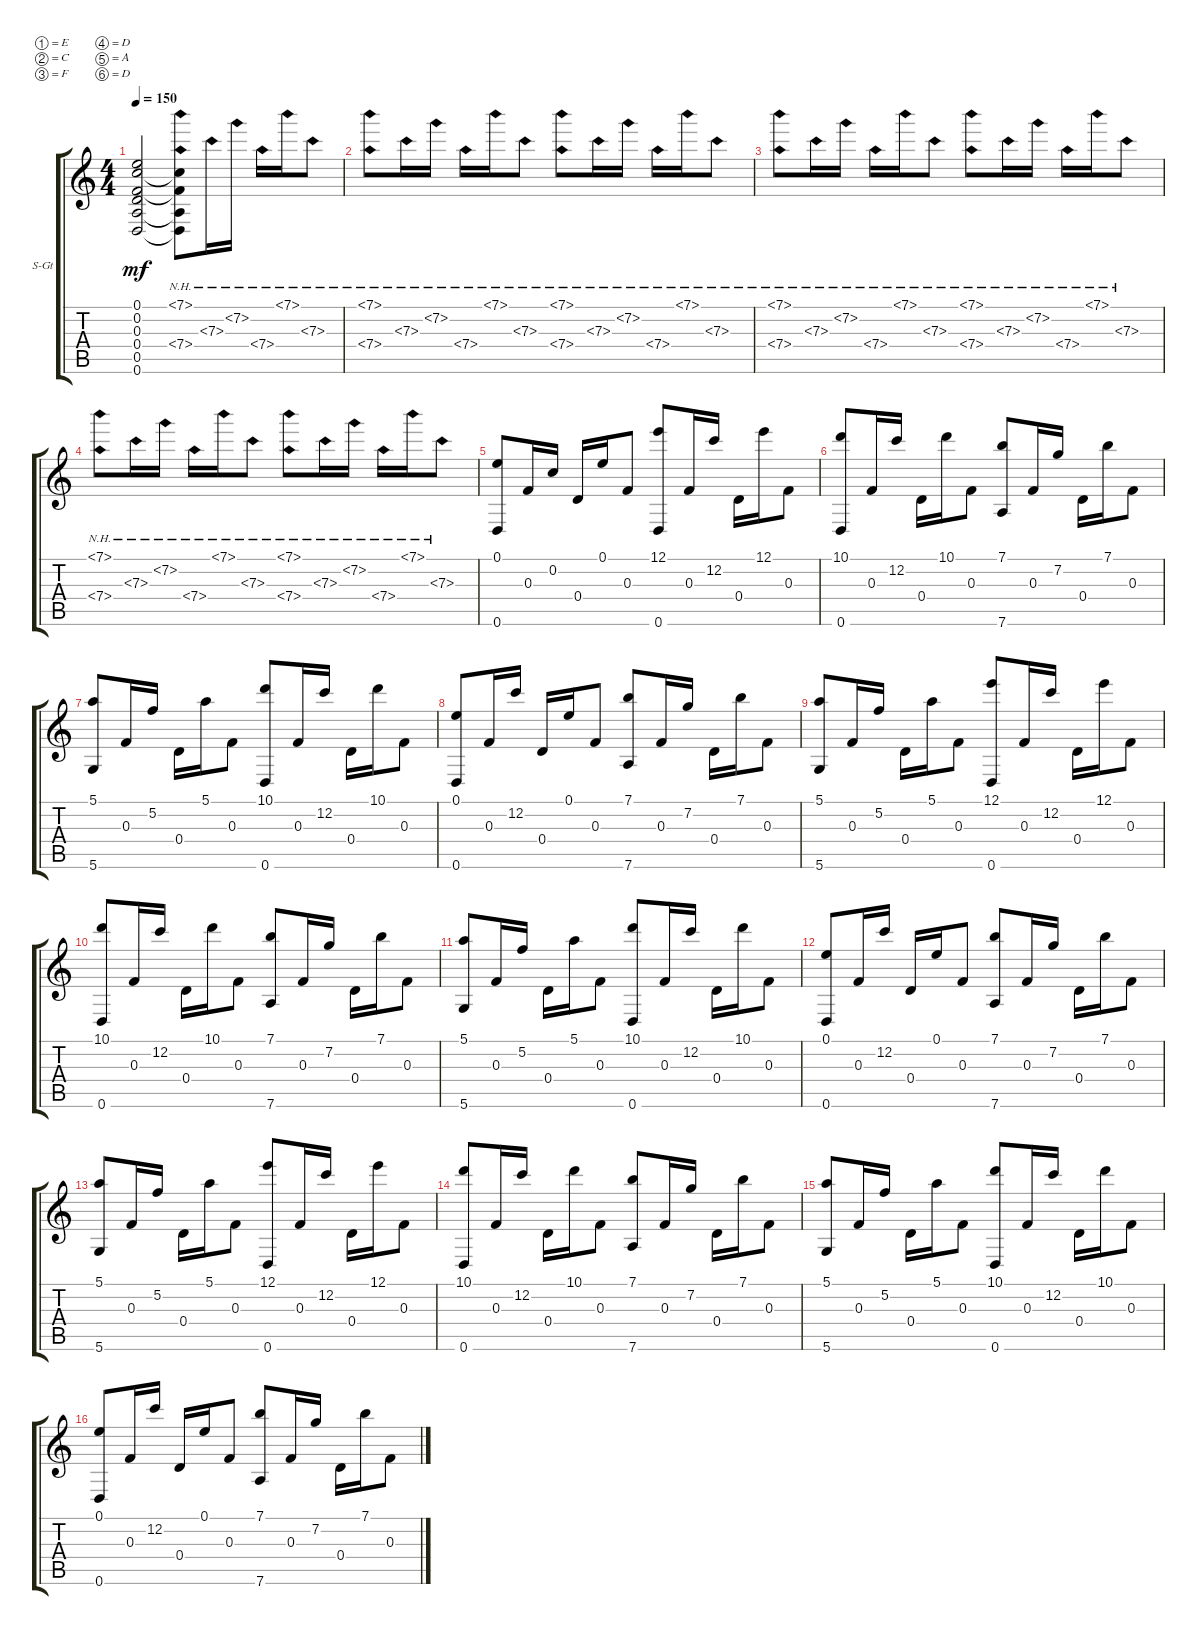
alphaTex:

\bracketExtendMode groupsimilarinstruments
\firstSystemTrackNameOrientation horizontal
\otherSystemsTrackNameOrientation horizontal
\track ("Piste 1" "S-Gt") {instrument acousticguitarsteel}
\staff {score tabs}
\tuning (E4 C4 F3 D3 A2 D2)
\ts (4 4)
\tempo 150
\clef g2
\ks c
(0.1{t} 0.2{t} 0.3{t} 0.4{t} 0.5{t} 0.6{t}).2{dy mf} (7.1{nh} 0.2{t} 0.3{t} 7.4{nh} 0.5{t} 0.6{t}).8 7.3{nh}.16 7.2{nh}.16 7.4{nh}.16 7.1{nh}.16 7.3{nh}.8 |
(7.1{nh} 7.4{nh}).8 7.3{nh}.16 7.2{nh}.16 7.4{nh}.16 7.1{nh}.16 7.3{nh}.8 (7.1{nh} 7.4{nh}).8 7.3{nh}.16 7.2{nh}.16 7.4{nh}.16 7.1{nh}.16 7.3{nh}.8 |
(7.1{nh} 7.4{nh}).8 7.3{nh}.16 7.2{nh}.16 7.4{nh}.16 7.1{nh}.16 7.3{nh}.8 (7.1{nh} 7.4{nh}).8 7.3{nh}.16 7.2{nh}.16 7.4{nh}.16 7.1{nh}.16 7.3{nh}.8 |
(7.1{nh} 7.4{nh}).8 7.3{nh}.16 7.2{nh}.16 7.4{nh}.16 7.1{nh}.16 7.3{nh}.8 (7.1{nh} 7.4{nh}).8 7.3{nh}.16 7.2{nh}.16 7.4{nh}.16 7.1{nh}.16 7.3{nh}.8 |
(0.1 0.6).8 0.3.16 0.2.16 0.4.16 0.1.16 0.3.8 (12.1 0.6).8 0.3.16 12.2.16 0.4.16 12.1.16 0.3.8 |
(10.1 0.6).8 0.3.16 12.2.16 0.4.16 10.1.16 0.3.8 (7.1 7.6).8 0.3.16 7.2.16 0.4.16 7.1.16 0.3.8 |
(5.1 5.6).8 0.3.16 5.2.16 0.4.16 5.1.16 0.3.8 (10.1 0.6).8 0.3.16 12.2.16 0.4.16 10.1.16 0.3.8 |
(0.1 0.6).8 0.3.16 12.2.16 0.4.16 0.1.16 0.3.8 (7.1 7.6).8 0.3.16 7.2.16 0.4.16 7.1.16 0.3.8 |
(5.1 5.6).8 0.3.16 5.2.16 0.4.16 5.1.16 0.3.8 (12.1 0.6).8 0.3.16 12.2.16 0.4.16 12.1.16 0.3.8 |
(10.1 0.6).8 0.3.16 12.2.16 0.4.16 10.1.16 0.3.8 (7.1 7.6).8 0.3.16 7.2.16 0.4.16 7.1.16 0.3.8 |
(5.1 5.6).8 0.3.16 5.2.16 0.4.16 5.1.16 0.3.8 (10.1 0.6).8 0.3.16 12.2.16 0.4.16 10.1.16 0.3.8 |
(0.1 0.6).8 0.3.16 12.2.16 0.4.16 0.1.16 0.3.8 (7.1 7.6).8 0.3.16 7.2.16 0.4.16 7.1.16 0.3.8 |
(5.1 5.6).8 0.3.16 5.2.16 0.4.16 5.1.16 0.3.8 (12.1 0.6).8 0.3.16 12.2.16 0.4.16 12.1.16 0.3.8 |
(10.1 0.6).8 0.3.16 12.2.16 0.4.16 10.1.16 0.3.8 (7.1 7.6).8 0.3.16 7.2.16 0.4.16 7.1.16 0.3.8 |
(5.1 5.6).8 0.3.16 5.2.16 0.4.16 5.1.16 0.3.8 (10.1 0.6).8 0.3.16 12.2.16 0.4.16 10.1.16 0.3.8 |
(0.1 0.6).8 0.3.16 12.2.16 0.4.16 0.1.16 0.3.8 (7.1 7.6).8 0.3.16 7.2.16 0.4.16 7.1.16 0.3.8
